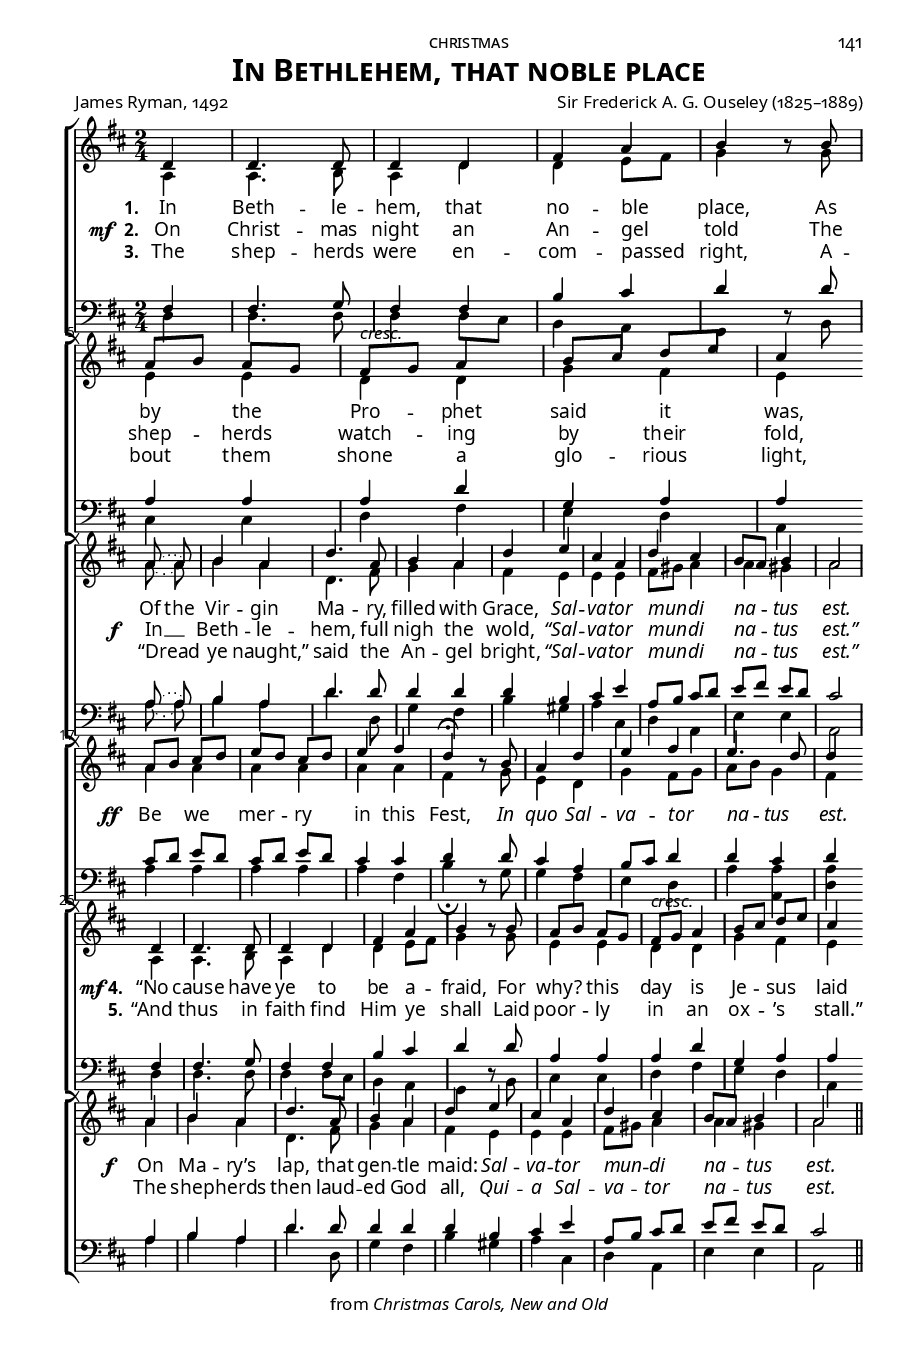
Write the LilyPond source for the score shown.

\version "2.14.2"
\include "util.ly"
\header {
  title = \markup{\override #'(font-name . "Garamond Premier Pro Semibold"){ \abs-fontsize #15 \smallCapsOldStyle"In Bethlehem, that noble place"}}
  poet = \markup\oldStyleNum"James Ryman, 1492"
  composer = \markup\oldStyleNum"Sir Frederick A. G. Ouseley (1825–1889)"
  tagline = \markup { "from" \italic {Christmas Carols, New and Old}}
}
\paper {
  %print-all-headers = ##f
  paper-height = 9\in
  paper-width = 6\in
  indent = 0\in
  %system-system-spacing = #'((basic-distance . 10) (padding . 0))
  system-system-spacing =
    #'((basic-distance . 0)
       (minimum-distance . 0)
       (padding . -15)
       (stretchability . 100))
  ragged-last-bottom = ##f
  ragged-bottom = ##f
  two-sided = ##t
  inner-margin = 0.5\in
  outer-margin = 0.25\in
  top-margin = 0.25\in
  bottom-margin = 0.25\in
  first-page-number = #141
  print-first-page-number = ##t
  headerLine = \markup{\override #'(font-name . "Garamond Premier Pro") \smallCapsOldStyle"christmas"}
  oddHeaderMarkup = \markup\fill-line{
     \override #'(font-name . "Garamond Premier Pro")\abs-fontsize #8.5
     \combine 
        \fill-line{"" \if \should-print-page-number
        \oldStylePageNum""
        }
        \fill-line{\headerLine}
  }
  evenHeaderMarkup = \markup {
     \override #'(font-name . "Garamond Premier Pro")\abs-fontsize #8.5
     \combine
        \if \should-print-page-number
        \oldStylePageNum""
        \fill-line{\headerLine}
  }
}
#(set-global-staff-size 15) \paper{ #(define fonts (make-pango-font-tree "GoudyOlSt BT" "Garamond Premier Pro" "Garamond Premier Pro" (/ 15 20))) }
global = {
  \key d \major
  \time 2/4
  \autoBeamOff
  \override DynamicLineSpanner #'staff-padding = #0.0
  \override DynamicLineSpanner #'Y-extent = #'(-1 . 1)
}

sopMusic = \relative c' {
  \partial 4 d4 |
  d4. d8 |
  d4 d |
  fis a |
  b b8\rest b |
  a[ b] a[ g] |
  
  fis[^\markup\italic"cresc." g] a4 |
  b8[ cis] d[ e] |
  cis4 \bar""\break \slurDotted a8( a) |
  b4 a |
  d4. a8 |
  b4 a |
  
  d e |
  cis a |
  d cis |
  b8[ a] b4 |
  a2 | \break
  a8[ b] cis[ d] |
  
  e[ d] cis[ d] |
  e4 fis |
  d\fermata b8\rest b |
  a4 d |
  e fis |
  e4. d8 |
  \partial 4 d4 \bar ":|" \break
  
  
  
  \partial 4 d,4 |
  d4. d8 |
  d4 d |
  fis a |
  b b8\rest b |
  a[ b] a[ g] |
  
  fis[^\markup\italic"cresc." g] a4 |
  b8[ cis] d[ e] |
  cis4 \bar""\break a4 |
  b4 a |
  d4. a8 |
  b4 a |
  
  d e |
  cis a |
  d cis |
  b8[ a] b4 |
  a2 \bar "||"
}
sopWords = \lyricmode {
  
}

altoMusic = \relative c' {
  a4 |
  a4. b8 |
  a4 d |
  d e8[ fis] |
  g4 s8 g |
  e4 e |
  
  d d |
  g fis |
  e \slurDotted a8( a) |
  b4 a |
  d,4. fis8 |
  g4 a |
  
  fis e |
  e e |
  fis8[ gis] a4 |
  a gis |
  a2 |
  a4 a |
  
  a a |
  a a 
  fis s8 g |
  e4 d |
  g fis8[ g] |
  a[ b] g4 |
  fis4 |
  
  
  
  a,4 |
  a4. b8 |
  a4 d |
  d e8[ fis] |
  g4 s8 g |
  e4 e |
  
  d d |
  g fis |
  e a4 |
  b4 a |
  d,4. fis8 |
  g4 a |
  
  fis e |
  e e |
  fis8[ gis] a4 |
  a gis |
  a2 |
}
altoWords = {
  \dropLyricsV
  \lyricmode {
    \set stanza = #"1. "
    In Beth -- le -- hem, that no -- ble place,
    As by the Pro -- phet said it was,
    \set ignoreMelismata = ##t
    Of the
    \unset ignoreMelismata
    Vir -- gin Ma -- ry, filled with Grace,
    \markup\italic Sal -- \markup\italic va -- \markup\italic tor \markup\italic mun --
    \set associatedVoice = "sopranos"
    \markup\italic di \markup\italic na -- \markup\italic tus
    \unset associatedVoice
    \markup\italic est.
    
  }
  \set stanza = \markup\dynamic"ff  "
  \lyricmode {
    Be we mer -- ry in this Fest,
    \markup\italic In \markup\italic quo \markup\italic Sal -- \markup\italic va -- \markup\italic tor \markup\italic na -- \markup\italic tus \markup\italic est.
    
  }
  \set stanza = \markup{\dynamic" mf" "4."}
  \lyricmode{
    “No cause have ye to be a -- fraid,
    For why? this day is Je -- sus laid
  }
  \set stanza = \markup\dynamic"f  "
  \lyricmode{
    On Ma -- ry’s lap, that gen -- tle maid:
    \markup\italic Sal -- \markup\italic va -- \markup\italic tor \markup\italic mun --
    \set associatedVoice = "sopranos"
    \markup\italic di \markup\italic na -- \markup\italic tus \markup\italic est.
    \unset associatedVoice
  }
}
altoWordsII = {
  \dropLyricsV
  \set stanza = \markup{\dynamic"mf " "2. "}
  \lyricmode {
    On Christ -- mas night an An -- gel told
    The shep -- herds watch -- ing by their fold,
  }
  \set stanza = \markup\dynamic"f  "
  \lyricmode{
    In __ Beth -- le -- hem, full nigh the wold,
    \markup\italic “Sal -- \markup\italic va -- \markup\italic tor \markup\italic mun --
    \set associatedVoice = "sopranos"
    \markup\italic di \markup\italic na -- \markup\italic tus \markup\italic est.”
    \unset associatedVoice
    
    \repeat unfold 15 \skip1
    
    \set stanza = #"5."
    “And thus in faith find Him ye shall
    Laid poor -- ly in an ox -- ’s stall.”
    The shep -- herds then laud -- ed God all,
    \markup\italic Qui -- \markup\italic a \markup\italic Sal -- \markup\italic va --
    \set associatedVoice = "sopranos"
    \markup\italic tor \markup\italic na -- \markup\italic tus \markup\italic est.
    \unset associatedVoice
  }
}
altoWordsIII = \lyricmode {
  \dropLyricsV
  \set stanza = #"3. "
  The shep -- herds were en -- com -- passed right,
  A -- bout them shone a glo -- rious light,
  “Dread ye naught,” said the An -- gel bright,
  \markup\italic “Sal -- \markup\italic va -- \markup\italic tor \markup\italic mun --
  \set associatedVoice = "sopranos"
  \markup\italic di \markup\italic na -- \markup\italic tus \markup\italic est.”
  
}
altoWordsIV = \lyricmode {
}
altoWordsV = \lyricmode {
}
altoWordsVI = \lyricmode {
  \set stanza = #"6. "
  \set ignoreMelismata = ##t
}
tenorMusic = \relative c' {
  fis,4 |
  fis4. g8 |
  fis4 fis |
  b cis |
  d4 s8 d |
  a4 a |
  
  a d |
  g, a |
  a \slurDotted a8( a) |
  b4 a |
  d4. d8 |
  d4 d |
  
  d b |
  cis e |
  a,8[ b] cis[ d] |
  e[ fis] e[ d] |
  cis2 |
  cis8[ d] e[ d] |
  
  cis[ d] e[ d] |
  cis4 cis |
  d s8 d |
  cis4 a |
  b8[ cis] d4 |
  d cis |
  d |
  
  
  
  fis,4 |
  fis4. g8 |
  fis4 fis |
  b cis |
  d4 s8 d |
  a4 a |
  
  a d |
  g, a |
  a a4 |
  b4 a |
  d4. d8 |
  d4 d |
  
  d b |
  cis e |
  a,8[ b] cis[ d] |
  e[ fis] e[ d] |
  cis2 |
}
tenorWords = \lyricmode {

}

bassMusic = \relative c {
  d4 |
  d4. d8 |
  d4 d8[ cis] |
  b4 a |
  g4 d'8\rest b |
  cis4 cis |
  
  d fis |
  e d |
  a \slurDotted a'8( a) |
  b4 a |
  d4. d,8 |
  g4 fis |
  
  b gis |
  a cis, |
  d a |
  e' e |
  a,2 |
  a'4 a |
  
  a a |
  a fis |
  b\fermata d,8\rest g |
  g4 fis |
  e d |
  a' <a a,> |
  <a d,> |
  
  
  
  d,4 |
  d4. d8 |
  d4 d8[ cis] |
  b4 a |
  g4 d'8\rest b |
  cis4 cis |
  
  d fis |
  e d |
  a a'4 |
  b4 a |
  d4. d,8 |
  g4 fis |
  
  b gis |
  a cis, |
  d a |
  e' e |
  a,2 |
}
bassWords = \lyricmode {

}

pianoRH = \relative c' {
  
}
pianoLH = \relative c' {
  
}

\score {
  <<
   \new ChoirStaff <<
%    \new Lyrics = sopranos \with { \override VerticalAxisGroup #'nonstaff-relatedstaff-spacing = #'((basic-distance . 1)) }
    \new Staff = women <<
      \new Voice = "sopranos" { \voiceOne << \global \sopMusic >> }
      \new Voice = "altos" { \voiceTwo << \global \altoMusic >> }
    >>
   \new Staff = men <<
      \clef bass
      \new Voice = "tenors" { \voiceOne << \global \tenorMusic >> }
      \new Voice = "basses" { \voiceTwo << \global \bassMusic >> }
    >>
    \new Lyrics \with { alignAboveContext = #"women" \override VerticalAxisGroup #'nonstaff-relatedstaff-spacing = #'((basic-distance . 1))} \lyricsto "sopranos" \sopWords
     \new Lyrics = "altosVI"  \with { alignBelowContext = #"women" \override VerticalAxisGroup #'nonstaff-relatedstaff-spacing = #'((basic-distance . 1))} \lyricsto "altos" \altoWordsVI
    \new Lyrics = "altosV"  \with { alignBelowContext = #"women" \override VerticalAxisGroup #'nonstaff-relatedstaff-spacing = #'((basic-distance . 1))} \lyricsto "altos" \altoWordsV
    \new Lyrics = "altosIV"  \with { alignBelowContext = #"women" \override VerticalAxisGroup #'nonstaff-relatedstaff-spacing = #'((basic-distance . 1))} \lyricsto "altos" \altoWordsIV
    \new Lyrics = "altosIII"  \with { alignBelowContext = #"women" \override VerticalAxisGroup #'nonstaff-relatedstaff-spacing = #'((basic-distance . 1))} \lyricsto "altos" \altoWordsIII
    \new Lyrics = "altosII"  \with { alignBelowContext = #"women" \override VerticalAxisGroup #'nonstaff-relatedstaff-spacing = #'((basic-distance . 1))} \lyricsto "altos" \altoWordsII
    \new Lyrics = "altos"  \with { alignBelowContext = #"women" \override VerticalAxisGroup #'nonstaff-relatedstaff-spacing = #'((basic-distance . 1)) } \lyricsto "altos" \altoWords
    \new Lyrics \with { alignAboveContext = #"men" \override VerticalAxisGroup #'nonstaff-relatedstaff-spacing = #'((basic-distance . 1)) } \lyricsto "tenors" \tenorWords
    \new Lyrics \with { alignBelowContext = #"men" \override VerticalAxisGroup #'nonstaff-relatedstaff-spacing = #'((basic-distance . 1)) } \lyricsto "basses" \bassWords
  >>
%    \new PianoStaff << \new Staff { \new Voice { \pianoRH } } \new Staff { \clef "bass" \pianoLH } >>
  >>
  \layout {
    \context {
      \Score
      %\override SpacingSpanner #'base-shortest-duration = #(ly:make-moment 1 8)
      %\override SpacingSpanner #'common-shortest-duration = #(ly:make-moment 1 4)
    }
    \context {
      % Remove all empty staves
      % \Staff \RemoveEmptyStaves \override VerticalAxisGroup #'remove-first = ##t
    }
    \context {
      \Lyrics
      \override LyricText #'X-offset = #center-on-word
    }
  }
  \midi {
    \tempo 4 = 105
    \set Staff.midiInstrument = "piccolo"
  
    \context {
      \Voice
      \remove "Dynamic_performer"
    }
  }
}
